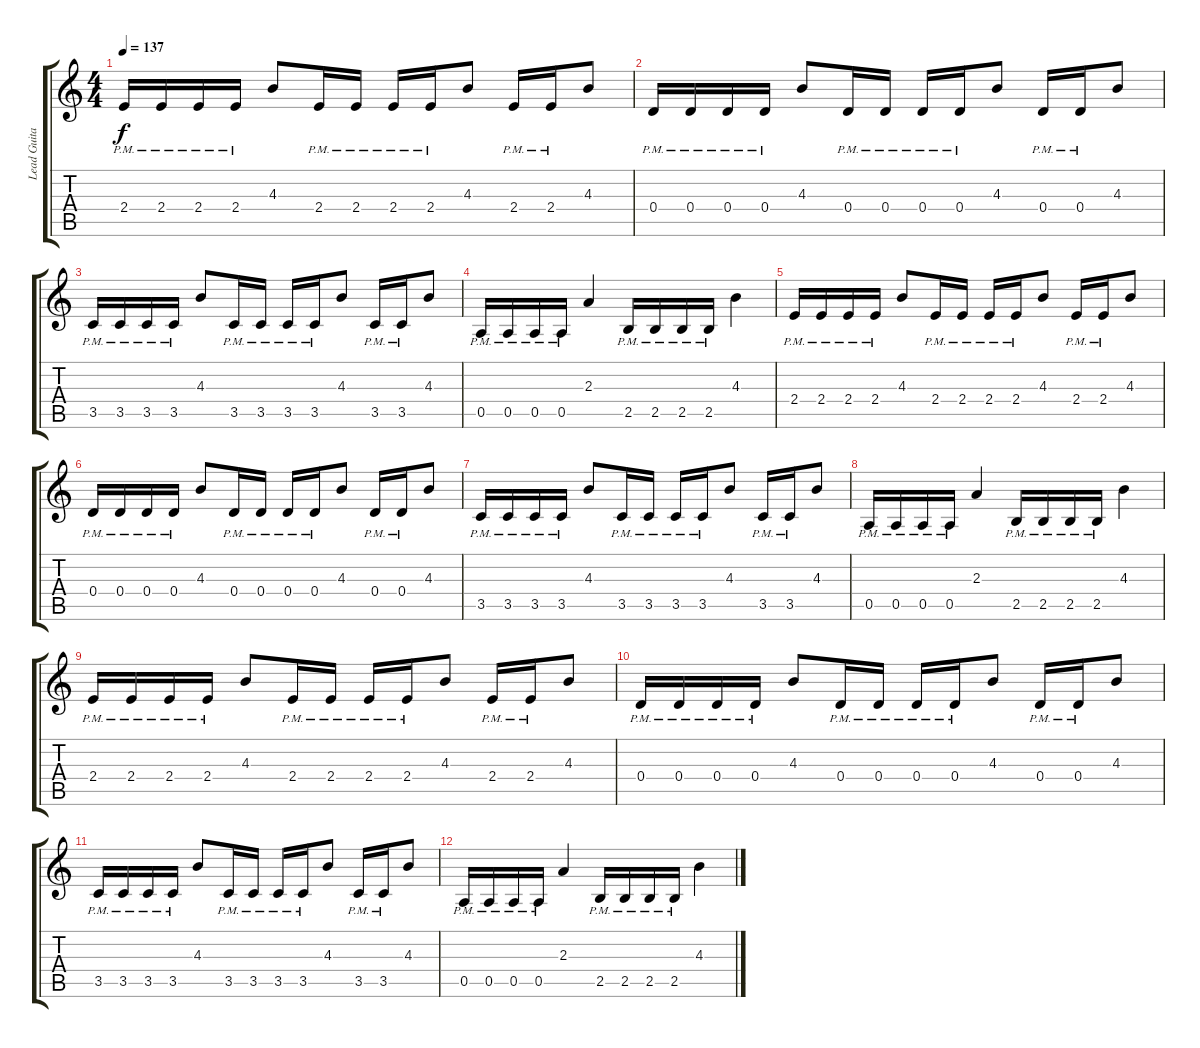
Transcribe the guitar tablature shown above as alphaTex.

\track ("Lead Guitar 1" "Lead Guita") {instrument distortionguitar}
\staff {score tabs}
\tuning (E4 B3 G3 D3 A2 E2) {hide}
\ts (4 4)
\tempo 137
\clef g2
\ks c
2.4{pm}.16{dy f} 2.4{pm}.16 2.4{pm}.16 2.4{pm}.16 4.3.8 2.4{pm}.16 2.4{pm}.16 2.4{pm}.16 2.4{pm}.16 4.3.8 2.4{pm}.16 2.4{pm}.16 4.3.8 |
0.4{pm}.16 0.4{pm}.16 0.4{pm}.16 0.4{pm}.16 4.3.8 0.4{pm}.16 0.4{pm}.16 0.4{pm}.16 0.4{pm}.16 4.3.8 0.4{pm}.16 0.4{pm}.16 4.3.8 |
3.5{pm}.16 3.5{pm}.16 3.5{pm}.16 3.5{pm}.16 4.3.8 3.5{pm}.16 3.5{pm}.16 3.5{pm}.16 3.5{pm}.16 4.3.8 3.5{pm}.16 3.5{pm}.16 4.3.8 |
0.5{pm}.16 0.5{pm}.16 0.5{pm}.16 0.5{pm}.16 2.3.4 2.5{pm}.16 2.5{pm}.16 2.5{pm}.16 2.5{pm}.16 4.3.4 |
2.4{pm}.16 2.4{pm}.16 2.4{pm}.16 2.4{pm}.16 4.3.8 2.4{pm}.16 2.4{pm}.16 2.4{pm}.16 2.4{pm}.16 4.3.8 2.4{pm}.16 2.4{pm}.16 4.3.8 |
0.4{pm}.16 0.4{pm}.16 0.4{pm}.16 0.4{pm}.16 4.3.8 0.4{pm}.16 0.4{pm}.16 0.4{pm}.16 0.4{pm}.16 4.3.8 0.4{pm}.16 0.4{pm}.16 4.3.8 |
3.5{pm}.16 3.5{pm}.16 3.5{pm}.16 3.5{pm}.16 4.3.8 3.5{pm}.16 3.5{pm}.16 3.5{pm}.16 3.5{pm}.16 4.3.8 3.5{pm}.16 3.5{pm}.16 4.3.8 |
0.5{pm}.16 0.5{pm}.16 0.5{pm}.16 0.5{pm}.16 2.3.4 2.5{pm}.16 2.5{pm}.16 2.5{pm}.16 2.5{pm}.16 4.3.4 |
2.4{pm}.16 2.4{pm}.16 2.4{pm}.16 2.4{pm}.16 4.3.8 2.4{pm}.16 2.4{pm}.16 2.4{pm}.16 2.4{pm}.16 4.3.8 2.4{pm}.16 2.4{pm}.16 4.3.8 |
0.4{pm}.16 0.4{pm}.16 0.4{pm}.16 0.4{pm}.16 4.3.8 0.4{pm}.16 0.4{pm}.16 0.4{pm}.16 0.4{pm}.16 4.3.8 0.4{pm}.16 0.4{pm}.16 4.3.8 |
3.5{pm}.16 3.5{pm}.16 3.5{pm}.16 3.5{pm}.16 4.3.8 3.5{pm}.16 3.5{pm}.16 3.5{pm}.16 3.5{pm}.16 4.3.8 3.5{pm}.16 3.5{pm}.16 4.3.8 |
0.5{pm}.16 0.5{pm}.16 0.5{pm}.16 0.5{pm}.16 2.3.4 2.5{pm}.16 2.5{pm}.16 2.5{pm}.16 2.5{pm}.16 4.3.4
